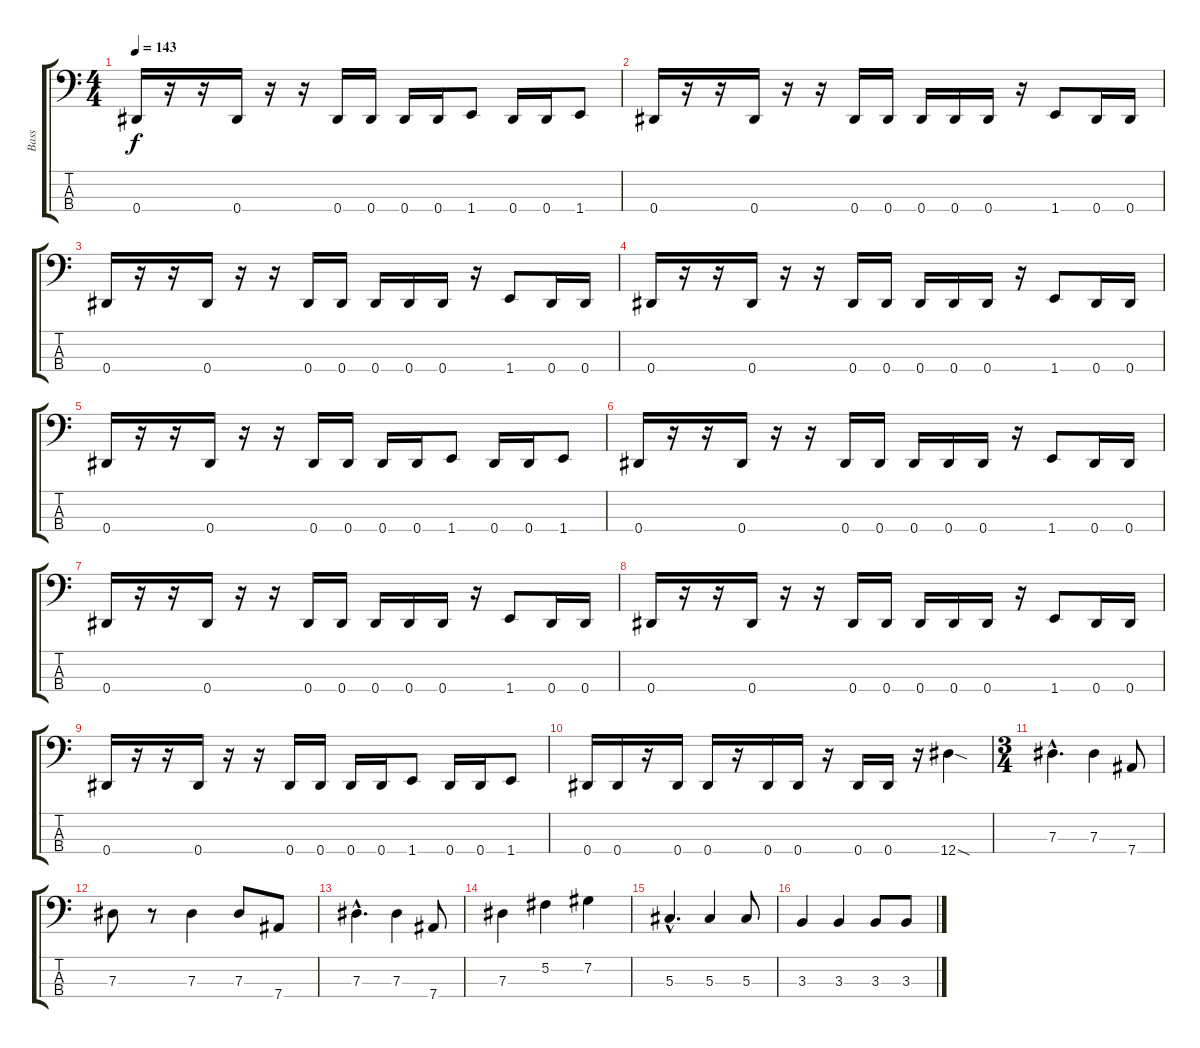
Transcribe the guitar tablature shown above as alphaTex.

\track ("Bass" "Bass") {instrument electricbassfinger}
\staff {score tabs}
\tuning (Gb2 Db2 Ab1 Eb1) {hide}
\ts (4 4)
\tempo 143
\clef f4
\ks c
0.4.16{dy f} r.16 r.16 0.4.16 r.16 r.16 0.4.16 0.4.16 0.4.16 0.4.16 1.4.8 0.4.16 0.4.16 1.4.8 |
0.4.16 r.16 r.16 0.4.16 r.16 r.16 0.4.16 0.4.16 0.4.16 0.4.16 0.4.16 r.16 1.4.8 0.4.16 0.4.16 |
0.4.16 r.16 r.16 0.4.16 r.16 r.16 0.4.16 0.4.16 0.4.16 0.4.16 0.4.16 r.16 1.4.8 0.4.16 0.4.16 |
0.4.16 r.16 r.16 0.4.16 r.16 r.16 0.4.16 0.4.16 0.4.16 0.4.16 0.4.16 r.16 1.4.8 0.4.16 0.4.16 |
0.4.16 r.16 r.16 0.4.16 r.16 r.16 0.4.16 0.4.16 0.4.16 0.4.16 1.4.8 0.4.16 0.4.16 1.4.8 |
0.4.16 r.16 r.16 0.4.16 r.16 r.16 0.4.16 0.4.16 0.4.16 0.4.16 0.4.16 r.16 1.4.8 0.4.16 0.4.16 |
0.4.16 r.16 r.16 0.4.16 r.16 r.16 0.4.16 0.4.16 0.4.16 0.4.16 0.4.16 r.16 1.4.8 0.4.16 0.4.16 |
0.4.16 r.16 r.16 0.4.16 r.16 r.16 0.4.16 0.4.16 0.4.16 0.4.16 0.4.16 r.16 1.4.8 0.4.16 0.4.16 |
0.4.16 r.16 r.16 0.4.16 r.16 r.16 0.4.16 0.4.16 0.4.16 0.4.16 1.4.8 0.4.16 0.4.16 1.4.8 |
0.4.16 0.4.16 r.16 0.4.16 0.4.16 r.16 0.4.16 0.4.16 r.16 0.4.16 0.4.16 r.16 12.4{sod}.4 |
\ts (3 4)
\section ("" "")
7.3{hac}.4{d} 7.3.4 7.4.8 |
7.3.8 r.8 7.3.4 7.3.8 7.4.8 |
7.3{hac}.4{d} 7.3.4 7.4.8 |
7.3.4 5.2.4 7.2.4 |
5.3{hac}.4{d} 5.3.4 5.3.8 |
3.3.4 3.3.4 3.3.8 3.3.8
